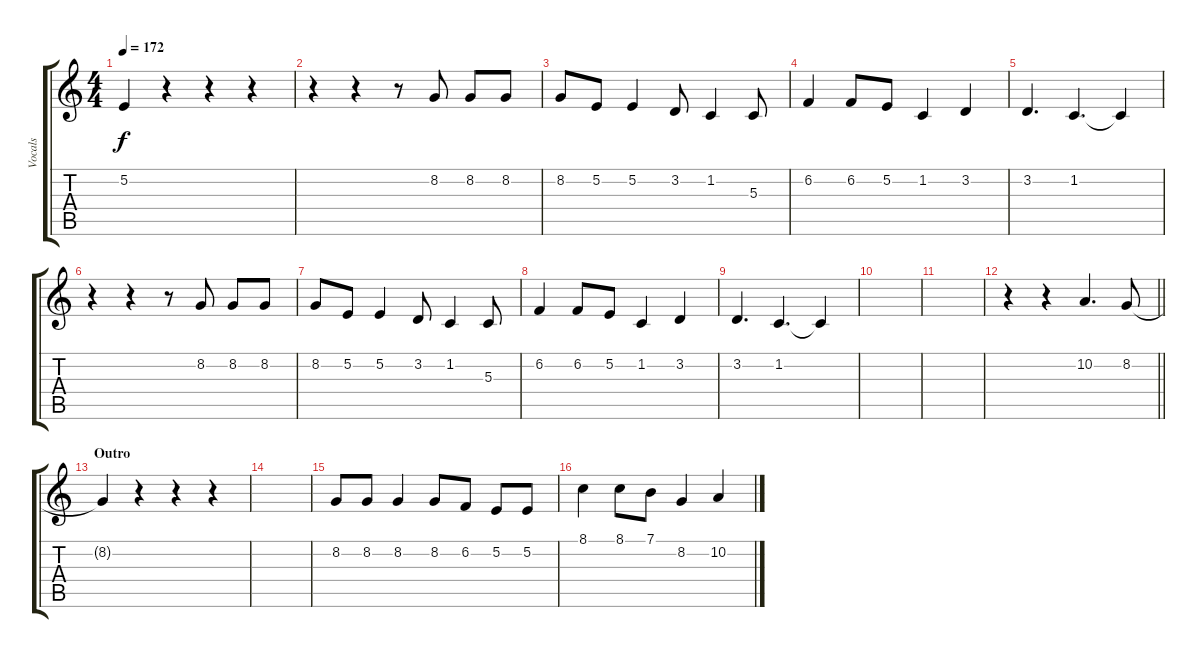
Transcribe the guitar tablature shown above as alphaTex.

\track ("Vocals" "Vocals") {instrument altosax}
\staff {score tabs}
\tuning (E4 B3 G3 D3 A2 E2) {hide}
\ts (4 4)
\tempo 172
\clef g2
\ks c
5.2{t}.4{dy f} r.4 r.4 r.4 |
r.4 r.4 r.8 8.2.8 8.2.8 8.2.8 |
8.2.8 5.2.8 5.2.4 3.2.8 1.2.4 5.3.8 |
6.2.4 6.2.8 5.2.8 1.2.4 3.2.4 |
3.2.4{d} 1.2.4{d} 1.2{t}.4 |
r.4 r.4 r.8 8.2.8 8.2.8 8.2.8 |
8.2.8 5.2.8 5.2.4 3.2.8 1.2.4 5.3.8 |
6.2.4 6.2.8 5.2.8 1.2.4 3.2.4 |
3.2.4{d} 1.2.4{d} 1.2{t}.4 |
|
|
\barLineRight lightlight
r.4 r.4 10.2.4{d} 8.2.8 |
\section ("" "Outro")
8.2{t}.4 r.4 r.4 r.4 |
|
8.2.8 8.2.8 8.2.4 8.2.8 6.2.8 5.2.8 5.2.8 |
8.1.4 8.1.8 7.1.8 8.2.4 10.2.4
